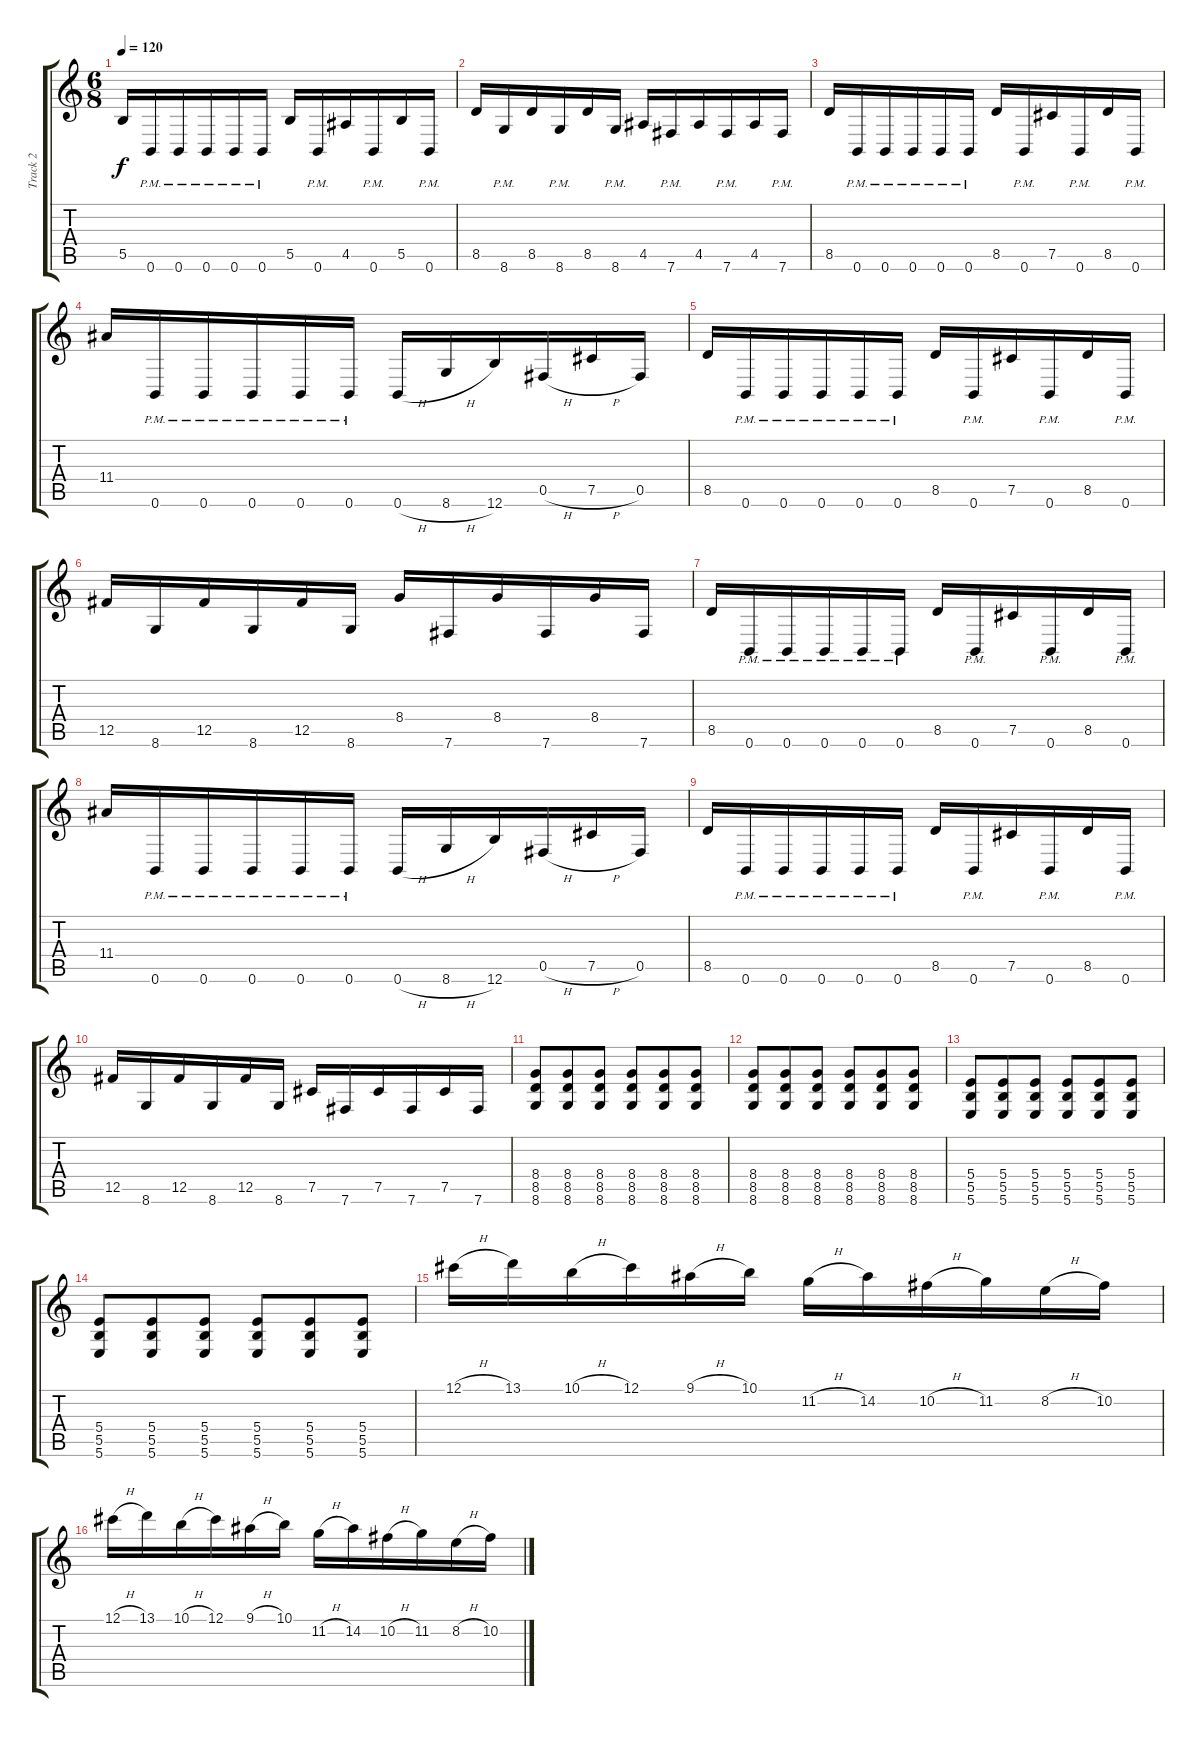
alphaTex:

\track ("Track 2" "Track 2") {instrument distortionguitar}
\staff {score tabs}
\tuning (Db4 Ab3 E3 B2 Gb2 B1) {hide}
\ts (6 8)
\tempo 120
\clef g2
\ks c
5.5.16{dy f} 0.6{pm}.16 0.6{pm}.16 0.6{pm}.16 0.6{pm}.16 0.6{pm}.16 5.5.16 0.6{pm}.16 4.5.16 0.6{pm}.16 5.5.16 0.6{pm}.16 |
8.5.16 8.6{pm}.16 8.5.16 8.6{pm}.16 8.5.16 8.6{pm}.16 4.5.16 7.6{pm}.16 4.5.16 7.6{pm}.16 4.5.16 7.6{pm}.16 |
8.5.16 0.6{pm}.16 0.6{pm}.16 0.6{pm}.16 0.6{pm}.16 0.6{pm}.16 8.5.16 0.6{pm}.16 7.5.16 0.6{pm}.16 8.5.16 0.6{pm}.16 |
11.4.16 0.6{pm}.16 0.6{pm}.16 0.6{pm}.16 0.6{pm}.16 0.6{pm}.16 0.6{h}.16 8.6{h}.16 12.6.16 0.5{h}.16 7.5{h}.16 0.5.16 |
8.5.16 0.6{pm}.16 0.6{pm}.16 0.6{pm}.16 0.6{pm}.16 0.6{pm}.16 8.5.16 0.6{pm}.16 7.5.16 0.6{pm}.16 8.5.16 0.6{pm}.16 |
12.5.16 8.6.16 12.5.16 8.6.16 12.5.16 8.6.16 8.4.16 7.6.16 8.4.16 7.6.16 8.4.16 7.6.16 |
8.5.16 0.6{pm}.16 0.6{pm}.16 0.6{pm}.16 0.6{pm}.16 0.6{pm}.16 8.5.16 0.6{pm}.16 7.5.16 0.6{pm}.16 8.5.16 0.6{pm}.16 |
11.4.16 0.6{pm}.16 0.6{pm}.16 0.6{pm}.16 0.6{pm}.16 0.6{pm}.16 0.6{h}.16 8.6{h}.16 12.6.16 0.5{h}.16 7.5{h}.16 0.5.16 |
8.5.16 0.6{pm}.16 0.6{pm}.16 0.6{pm}.16 0.6{pm}.16 0.6{pm}.16 8.5.16 0.6{pm}.16 7.5.16 0.6{pm}.16 8.5.16 0.6{pm}.16 |
12.5.16 8.6.16 12.5.16 8.6.16 12.5.16 8.6.16 7.5.16 7.6.16 7.5.16 7.6.16 7.5.16 7.6.16 |
(8.4 8.5 8.6).8 (8.4 8.5 8.6).8 (8.4 8.5 8.6).8 (8.4 8.5 8.6).8 (8.4 8.5 8.6).8 (8.4 8.5 8.6).8 |
(8.4 8.5 8.6).8 (8.4 8.5 8.6).8 (8.4 8.5 8.6).8 (8.4 8.5 8.6).8 (8.4 8.5 8.6).8 (8.4 8.5 8.6).8 |
(5.4 5.5 5.6).8 (5.4 5.5 5.6).8 (5.4 5.5 5.6).8 (5.4 5.5 5.6).8 (5.4 5.5 5.6).8 (5.4 5.5 5.6).8 |
(5.4 5.5 5.6).8 (5.4 5.5 5.6).8 (5.4 5.5 5.6).8 (5.4 5.5 5.6).8 (5.4 5.5 5.6).8 (5.4 5.5 5.6).8 |
12.1{h}.16 13.1.16 10.1{h}.16 12.1.16 9.1{h}.16 10.1.16 11.2{h}.16 14.2.16 10.2{h}.16 11.2.16 8.2{h}.16 10.2.16 |
12.1{h}.16 13.1.16 10.1{h}.16 12.1.16 9.1{h}.16 10.1.16 11.2{h}.16 14.2.16 10.2{h}.16 11.2.16 8.2{h}.16 10.2.16
